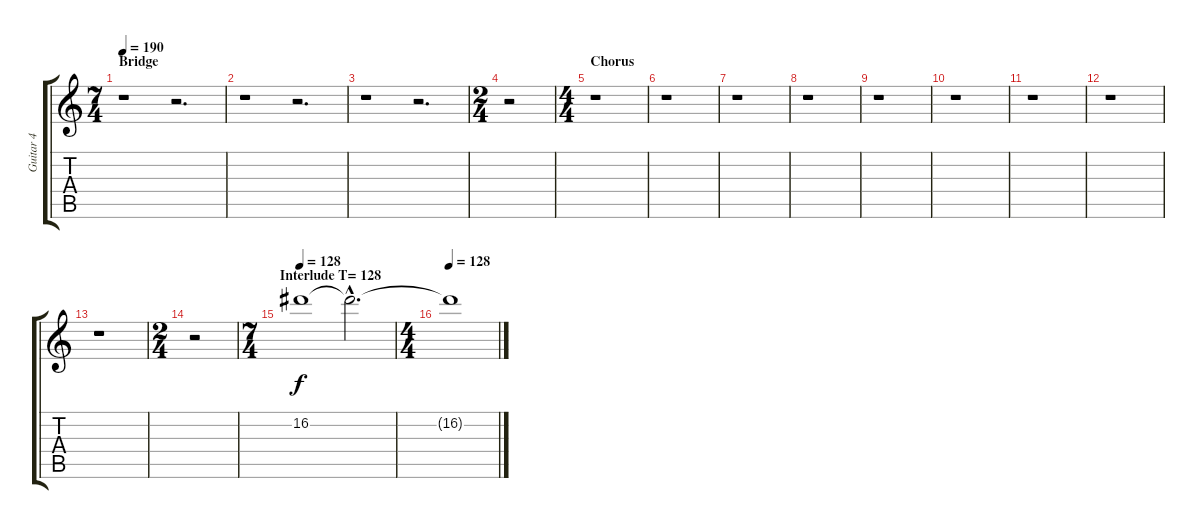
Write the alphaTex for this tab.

\track ("Guitar 4" "Guitar 4") {instrument overdrivenguitar}
\staff {score tabs}
\tuning (E4 B3 G3 D3 A2 E2) {hide}
\ts (7 4)
\section ("" "Bridge")
\tempo 190
\clef g2
\ks c
r.1{dy f} r.2{d} |
r.1 r.2{d} |
r.1 r.2{d} |
\ts (2 4)
r.2 |
\ts (4 4)
\section ("" "Chorus")
r.1 |
r.1 |
r.1 |
r.1 |
r.1 |
r.1 |
r.1 |
r.1 |
r.1 |
\ts (2 4)
r.2{volume 0} |
\ts (7 4)
\section ("" "Interlude T= 128")
\tempo 128
16.2.1{volume 3} 16.2{hac t}.2{d} |
\ts (4 4)
\tempo 128
16.2{t}.1{volume 5}
